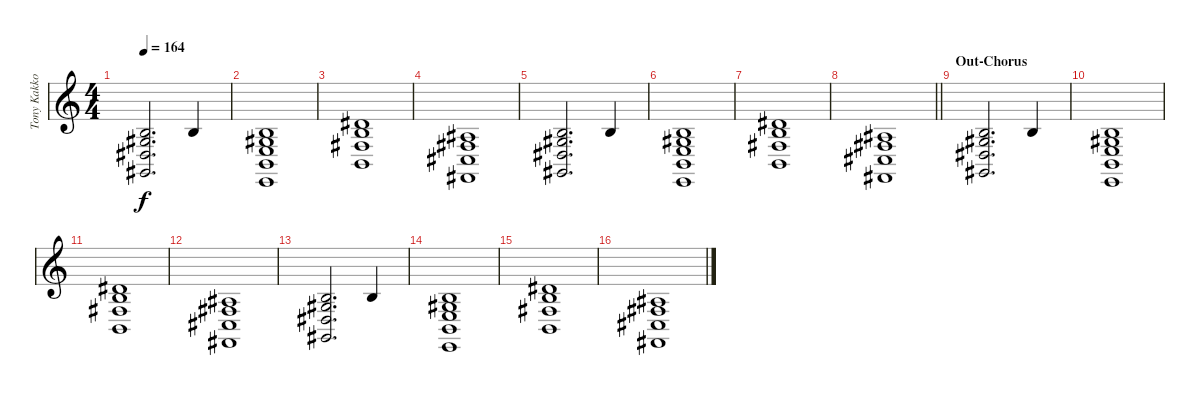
\track ("Tony Kakko" "Tony Kakko") {instrument stringensemble2}
\staff {score}
\tuning (E4 B3 G3 D3 A2 E2) {hide}
\ts (4 4)
\tempo 164
\clef g2
\ks c
(4.3 6.4 6.5 4.6).2{d dy f} 4.3.4 |
(0.2 1.3 2.4 2.5 0.6).1 |
(4.2 4.3 4.4 2.5).1 |
(3.3 4.4 4.5 2.6).1 |
(4.3 6.4 6.5 4.6).2{d} 4.3.4 |
(0.2 1.3 2.4 2.5 0.6).1 |
(4.2 4.3 4.4 2.5).1 |
\barLineRight lightlight
(3.3 4.4 4.5 2.6).1 |
\section ("" "Out-Chorus")
(4.3 6.4 6.5 4.6).2{d} 4.3.4 |
(0.2 1.3 2.4 2.5 0.6).1 |
(4.2 4.3 4.4 2.5).1 |
(3.3 4.4 4.5 2.6).1 |
(4.3 6.4 6.5 4.6).2{d} 4.3.4 |
(0.2 1.3 2.4 2.5 0.6).1 |
(4.2 4.3 4.4 2.5).1 |
(3.3 4.4 4.5 2.6).1
